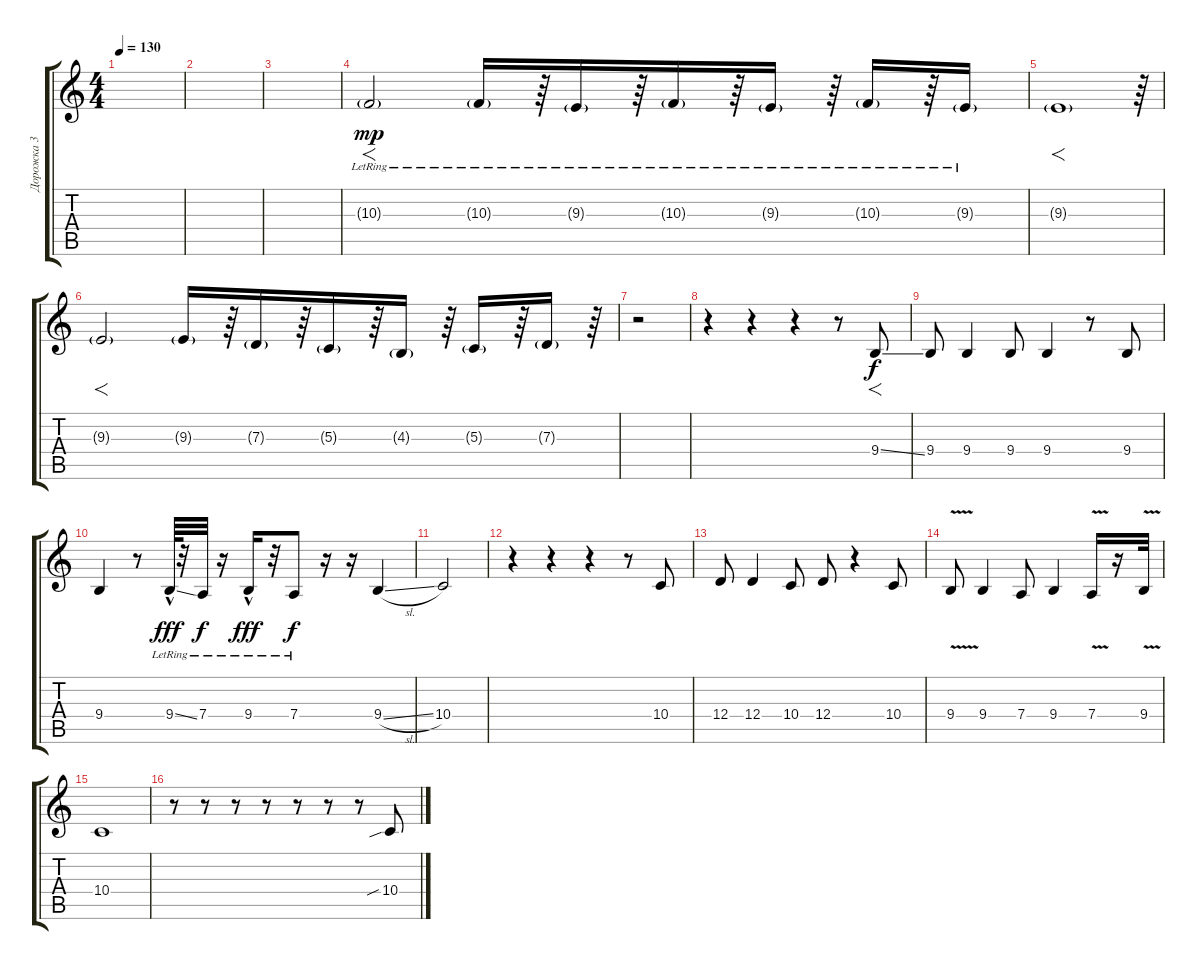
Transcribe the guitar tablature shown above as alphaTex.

\track ("Дорожка 3" "Дорожка 3") {instrument tremolostrings}
\staff {score tabs}
\tuning (E4 B3 G3 D3 A2 E2) {hide}
\ts (4 4)
\tempo 130
\clef g2
\ks c
|
|
|
10.3{g lr}.2{f dy mp} 10.3{g lr}.16 r.64 9.3{g lr}.16 r.64 10.3{g lr}.16 r.64 9.3{g lr}.16 r.64 10.3{g lr}.16 r.64 9.3{g lr}.16 |
9.3{g}.1{f} r.64 |
9.3{g}.2{f} 9.3{g}.16 r.64 7.3{g}.16 r.64 5.3{g}.16 r.64 4.3{g}.16 r.64 5.3{g}.16 r.64 7.3{g}.16 r.64 |
r.2 |
r.4 r.4 r.4 r.8 9.4{ss}.8{f dy f} |
9.4.8 9.4.4 9.4.8 9.4.4 r.8 9.4.8 |
9.4.4 r.8 9.4{ss hac lr}.64{dy fff} r.32 7.4{lr}.32{dy f} r.16 9.4{hac lr}.16{dy fff} r.32 7.4{lr}.8{dy f} r.16 r.16 9.4{sl}.4 |
10.4.2 |
r.4 r.4 r.4 r.8 10.4.8 |
12.4.8 12.4.4 10.4.8 12.4.8 r.4 10.4.8 |
9.4{v}.8 9.4.4 7.4.8 9.4.4 7.4{v}.16 r.16 9.4{v}.32 |
10.4.1 |
r.8 r.8 r.8 r.8 r.8 r.8 r.8 10.4{sib}.8
